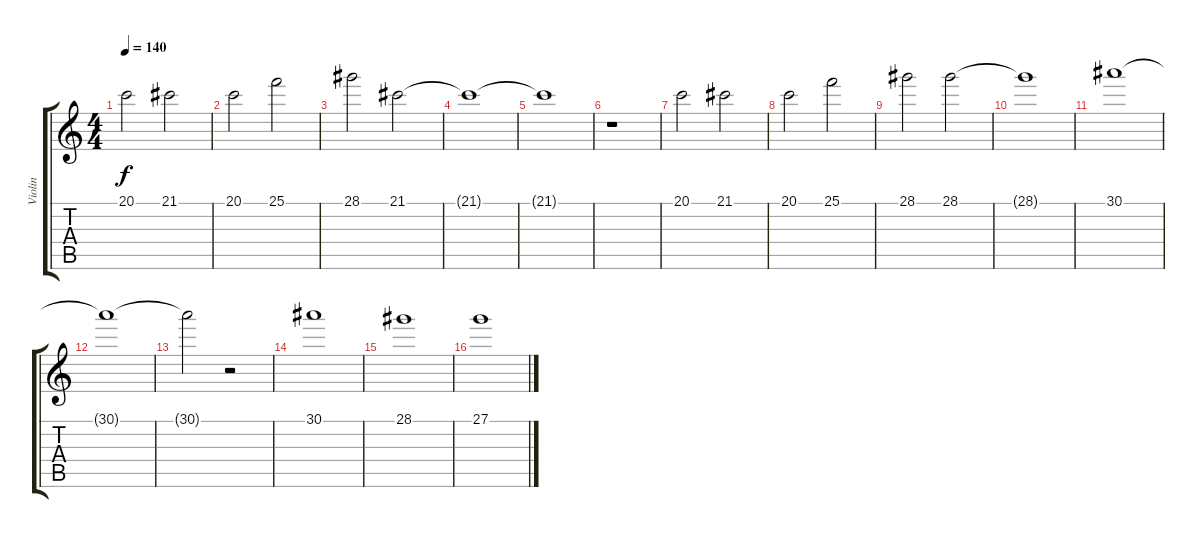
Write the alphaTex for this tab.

\track ("Violin" "Violin") {instrument viola}
\staff {score tabs}
\tuning (E4 B3 G3 D3 A2 E2) {hide}
\ts (4 4)
\tempo 140
\clef g2
\ks c
20.1.2{dy f} 21.1.2 |
20.1.2 25.1.2 |
28.1.2 21.1.2 |
21.1{t}.1 |
21.1{t}.1 |
r.1 |
20.1.2 21.1.2 |
20.1.2 25.1.2 |
28.1.2 28.1.2 |
28.1{t}.1 |
30.1.1 |
30.1{t}.1 |
30.1{t}.2 r.2 |
30.1.1 |
28.1.1 |
27.1.1
